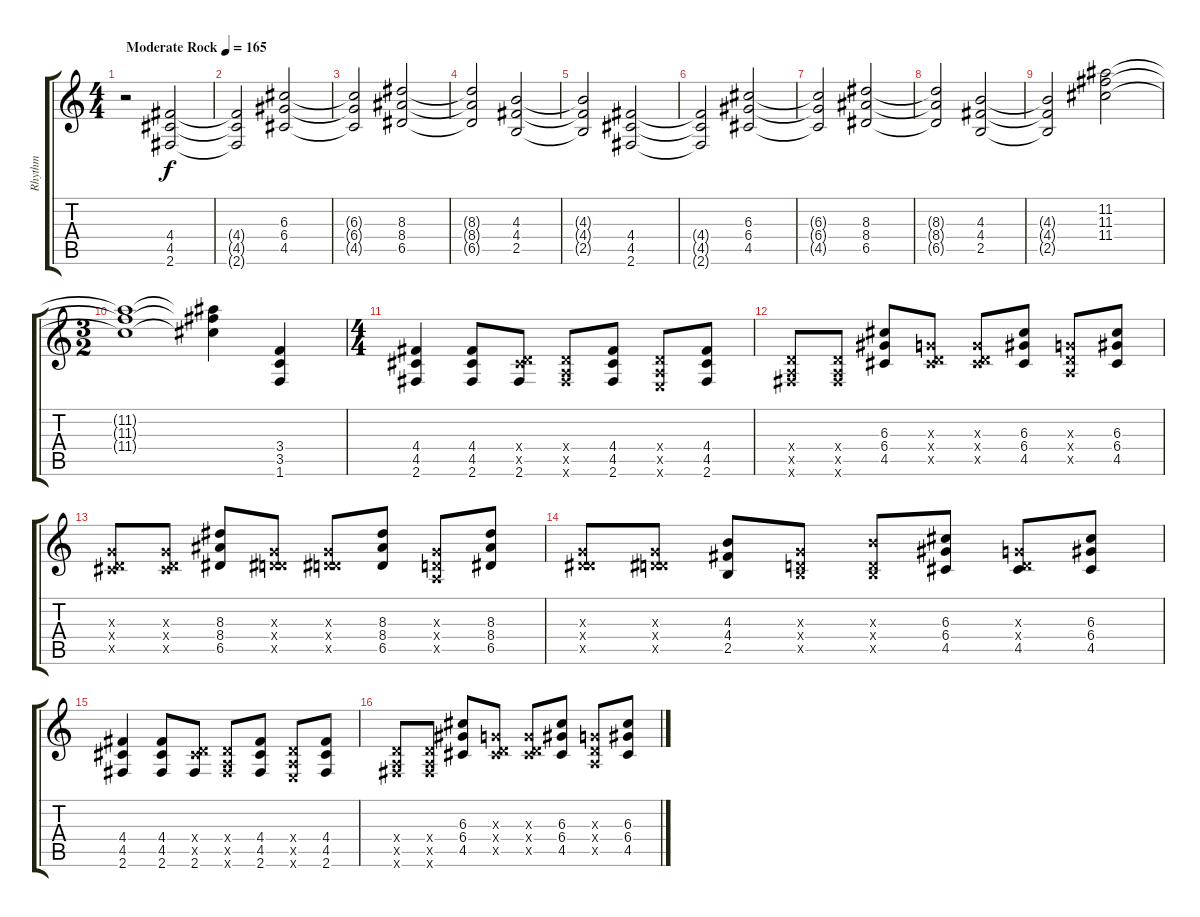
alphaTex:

\track ("Rhythm" "Rhythm") {instrument overdrivenguitar}
\staff {score tabs}
\tuning (E4 B3 G3 D3 A2 E2) {hide}
\ts (4 4)
\tempo (165 "Moderate Rock")
\clef g2
\ks c
r.2{dy f instrument overdrivenguitar} (4.4 4.5 2.6).2 |
(4.4{t} 4.5{t} 2.6{t}).2 (6.3 6.4 4.5).2 |
(6.3{t} 6.4{t} 4.5{t}).2 (8.3 8.4 6.5).2 |
(8.3{t} 8.4{t} 6.5{t}).2 (4.3 4.4 2.5).2 |
(4.3{t} 4.4{t} 2.5{t}).2 (4.4 4.5 2.6).2 |
(4.4{t} 4.5{t} 2.6{t}).2 (6.3 6.4 4.5).2 |
(6.3{t} 6.4{t} 4.5{t}).2 (8.3 8.4 6.5).2 |
(8.3{t} 8.4{t} 6.5{t}).2 (4.3 4.4 2.5).2 |
(4.3{t} 4.4{t} 2.5{t}).2 (11.2 11.3 11.4).2 |
\ts (3 2)
(11.2{t} 11.3{t} 11.4{t}).1 (11.2{t} 11.3{t} 11.4{t}).4 (3.4 3.5 1.6).4 |
\ts (4 4)
(4.4 4.5 2.6).4 (4.4 4.5 2.6).8 (0.4{x} 4.5{x} 2.6).8 (0.4{x} 0.5{x} 2.6{x}).8 (4.4 4.5 2.6).8 (0.4{x} 0.5{x} 0.6{x}).8 (4.4 4.5 2.6).8 |
(0.4{x} 0.5{x} 2.6{x}).8 (0.4{x} 0.5{x} 2.6{x}).8 (6.3 6.4 4.5).8 (0.3{x} 0.4{x} 4.5{x}).8 (0.3{x} 0.4{x} 4.5{x}).8 (6.3 6.4 4.5).8 (0.3{x} 0.4{x} 0.5{x}).8 (6.3 6.4 4.5).8 |
(0.3{x} 0.4{x} 4.5{x}).8 (0.3{x} 0.4{x} 4.5{x}).8 (8.3 8.4 6.5).8 (0.3{x} 0.4{x} 6.5{x}).8 (0.3{x} 0.4{x} 6.5{x}).8 (8.3 8.4 6.5).8 (0.3{x} 0.4{x} 0.5{x}).8 (8.3 8.4 6.5).8 |
(0.3{x} 0.4{x} 6.5{x}).8 (0.3{x} 0.4{x} 6.5{x}).8 (4.3 4.4 2.5).8 (0.3{x} 0.4{x} 2.5{x}).8 (4.3{x} 0.4{x} 2.5{x}).8 (6.3 6.4 4.5).8 (0.3{x} 0.4{x} 4.5).8 (6.3 6.4 4.5).8 |
(4.4 4.5 2.6).4 (4.4 4.5 2.6).8 (0.4{x} 4.5{x} 2.6).8 (0.4{x} 0.5{x} 2.6{x}).8 (4.4 4.5 2.6).8 (0.4{x} 0.5{x} 0.6{x}).8 (4.4 4.5 2.6).8 |
(0.4{x} 0.5{x} 2.6{x}).8 (0.4{x} 0.5{x} 2.6{x}).8 (6.3 6.4 4.5).8 (0.3{x} 0.4{x} 4.5{x}).8 (0.3{x} 0.4{x} 4.5{x}).8 (6.3 6.4 4.5).8 (0.3{x} 0.4{x} 0.5{x}).8 (6.3 6.4 4.5).8
